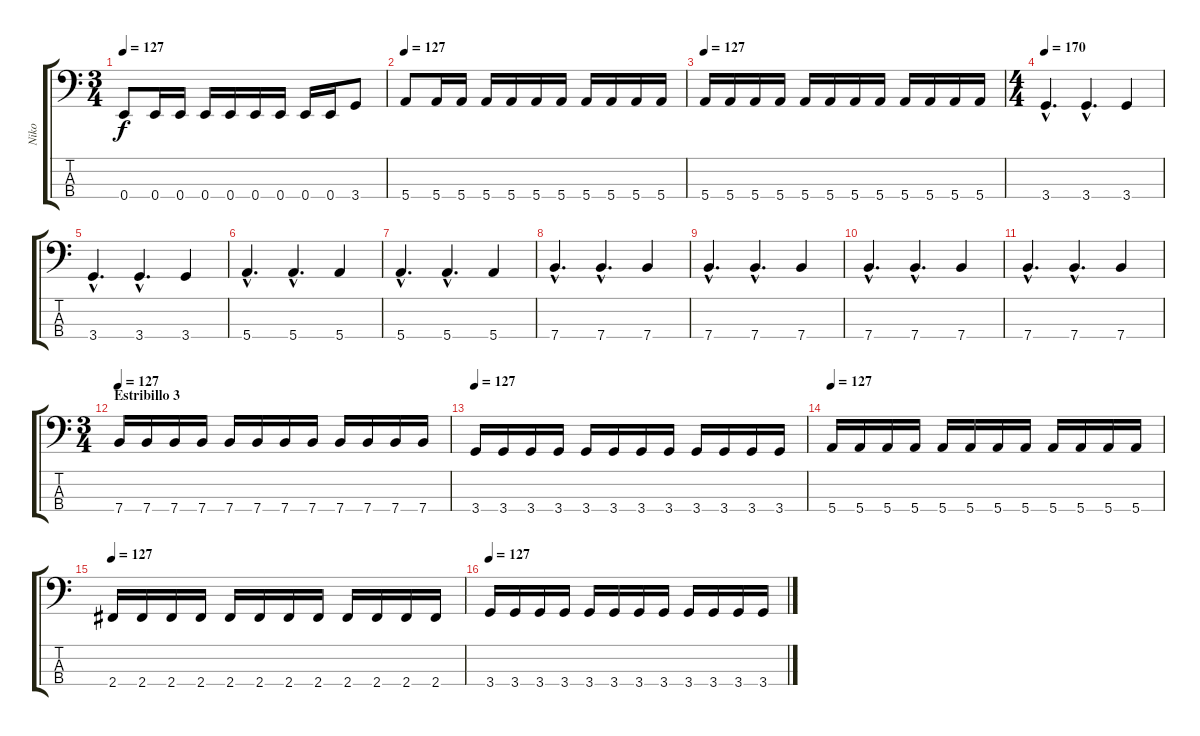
\track ("Niko" "Niko") {instrument electricbassfinger}
\staff {score tabs}
\tuning (G2 D2 A1 E1) {hide}
\ts (3 4)
\tempo 127
\clef f4
\ks c
0.4.8{dy f} 0.4.16 0.4.16 0.4.16 0.4.16 0.4.16 0.4.16 0.4.16 0.4.16 3.4.8 |
\tempo 127
5.4.8 5.4.16 5.4.16 5.4.16 5.4.16 5.4.16 5.4.16 5.4.16 5.4.16 5.4.16 5.4.16 |
\tempo 127
5.4.16 5.4.16 5.4.16 5.4.16 5.4.16 5.4.16 5.4.16 5.4.16 5.4.16 5.4.16 5.4.16 5.4.16 |
\ts (4 4)
\tempo 170
3.4{hac}.4{d} 3.4{hac}.4{d} 3.4.4 |
3.4{hac}.4{d} 3.4{hac}.4{d} 3.4.4 |
5.4{hac}.4{d} 5.4{hac}.4{d} 5.4.4 |
5.4{hac}.4{d} 5.4{hac}.4{d} 5.4.4 |
7.4{hac}.4{d} 7.4{hac}.4{d} 7.4.4 |
7.4{hac}.4{d} 7.4{hac}.4{d} 7.4.4 |
7.4{hac}.4{d} 7.4{hac}.4{d} 7.4.4 |
7.4{hac}.4{d} 7.4{hac}.4{d} 7.4.4 |
\ts (3 4)
\section ("" "Estribillo 3")
\tempo 127
7.4.16 7.4.16 7.4.16 7.4.16 7.4.16 7.4.16 7.4.16 7.4.16 7.4.16 7.4.16 7.4.16 7.4.16 |
\tempo 127
3.4.16 3.4.16 3.4.16 3.4.16 3.4.16 3.4.16 3.4.16 3.4.16 3.4.16 3.4.16 3.4.16 3.4.16 |
\tempo 127
5.4.16 5.4.16 5.4.16 5.4.16 5.4.16 5.4.16 5.4.16 5.4.16 5.4.16 5.4.16 5.4.16 5.4.16 |
\tempo 127
2.4.16 2.4.16 2.4.16 2.4.16 2.4.16 2.4.16 2.4.16 2.4.16 2.4.16 2.4.16 2.4.16 2.4.16 |
\tempo 127
3.4.16 3.4.16 3.4.16 3.4.16 3.4.16 3.4.16 3.4.16 3.4.16 3.4.16 3.4.16 3.4.16 3.4.16
